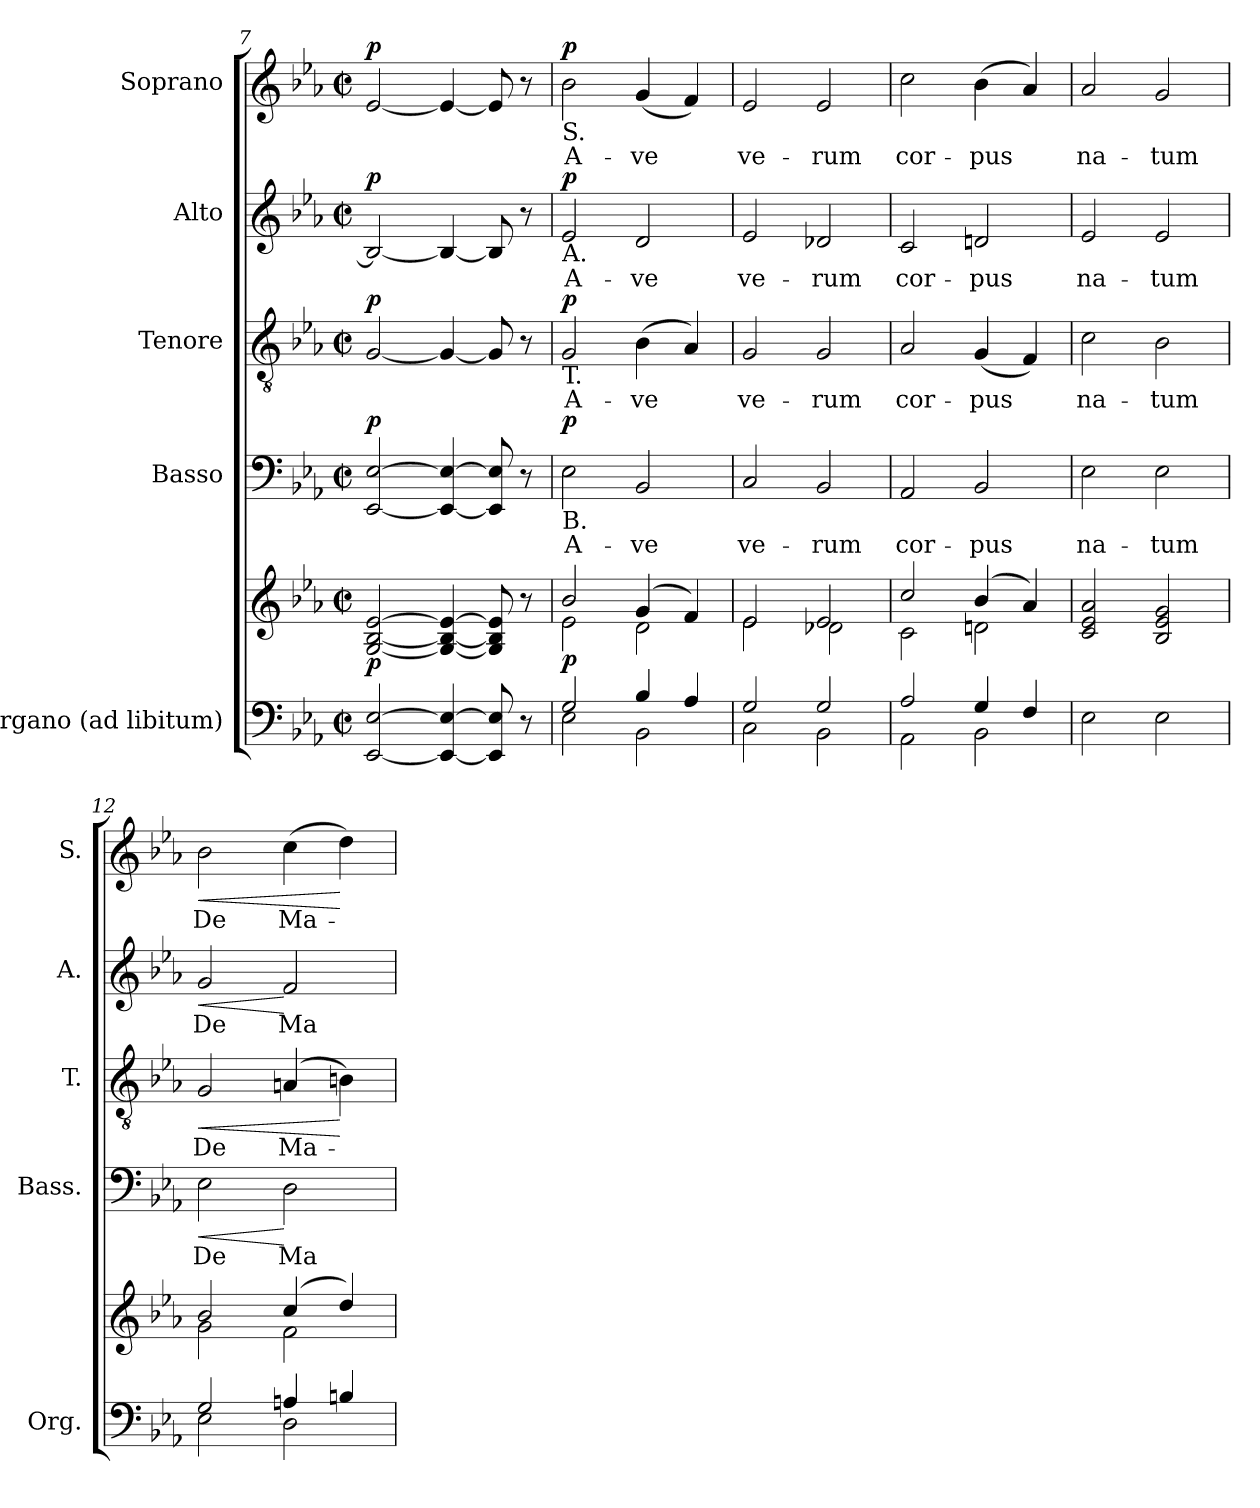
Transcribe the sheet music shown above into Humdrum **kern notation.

**kern	**kern	**dynam	**kern	**text	**dynam	**kern	**text	**dynam	**kern	**text	**dynam	**kern	**text	**dynam
*part5	*part5	*part5	*part4	*part4	*part4	*part3	*part3	*part3	*part2	*part2	*part2	*part1	*part1	*part1
*staff6	*staff5	*staff5/6	*staff4	*staff4	*staff4	*staff3	*staff3	*staff3	*staff2	*staff2	*staff2	*staff1	*staff1	*staff1
*I"Organo (ad libitum)	*	*	*I"Basso	*	*	*I"Tenore	*	*	*I"Alto	*	*	*I"Soprano	*	*
*I'Org.	*	*	*I'Bass.	*	*	*I'T.	*	*	*I'A.	*	*	*I'S.	*	*
*clefF4	*clefG2	*	*clefF4	*	*	*clefGv2	*	*	*clefG2	*	*	*clefG2	*	*
*	*	*	*	*	*	*ITrd7c12	*	*	*	*	*	*	*	*
*k[b-e-a-]	*k[b-e-a-]	*	*k[b-e-a-]	*	*	*k[b-e-a-]	*	*	*k[b-e-a-]	*	*	*k[b-e-a-]	*	*
*E-:	*E-:	*	*E-:	*	*	*E-:	*	*	*E-:	*	*	*E-:	*	*
*M2/2	*M2/2	*	*M2/2	*	*	*M2/2	*	*	*M2/2	*	*	*M2/2	*	*
*met(c|)	*met(c|)	*	*met(c|)	*	*	*met(c|)	*	*	*met(c|)	*	*	*met(c|)	*	*
=7	=7	=7	=7	=7	=7	=7	=7	=7	=7	=7	=7	=7	=7	=7
[<2EE-i/ [>2E-i	[<2Gi/ [<2B-i [>2e-i	p	[<2EE-i/ [>2E-i	.	p	[<2GGi/	.	p	2B-i/_<	.	p	[<2e-i/	.	p
4EE-i/_< 4E-i_>	4Gi/_< 4B-i_< 4e-i_>	.	4EE-i/_< 4E-i_>	.	.	4GGi/_<	.	.	4B-i/_<	.	.	4e-i/_<	.	.
8EE-i/] 8E-i]	8Gi/] 8B-i] 8e-i]	.	8EE-i/] 8E-i]	.	.	8GGi/]	.	.	8B-i/]	.	.	8e-i/]	.	.
8r	8r	.	8r	.	.	8r	.	.	8r	.	.	8r	.	.
!!LO:LB:g=z
=8	=8	=8	=8	=8	=8	=8	=8	=8	=8	=8	=8	=8	=8	=8
*^	*^	*	*	*	*	*	*	*	*	*	*	*	*	*
!	!	!	!	!	!	!LO:LY:b:color=#000000	!	!	!	!	!	!	!	!	!	!
!	!	!	!	!	!	!	!	!	!LO:LY:b:color=#000000	!	!	!	!	!	!	!
!	!	!	!	!	!	!	!	!	!	!	!	!LO:LY:b:color=#000000	!	!	!	!
!	!	!	!	!	!	!	!	!	!	!	!	!	!	!LO:TX:b:t=S.	!	!
!	!	!	!	!	!	!	!	!	!	!	!LO:TX:b:t=A.	!	!	!	!	!
!	!	!	!	!	!	!	!	!LO:TX:b:t=T.	!	!	!	!	!	!	!	!
!	!	!	!	!	!LO:TX:b:t=B.	!	!	!	!	!	!	!	!	!	!	!
!	!	!	!	!	!	!	!	!	!	!	!	!	!	!	!LO:LY:b:color=#000000	!
2Gi/	2E-i\	2b-i/	2e-i\	p	2E-i\	A-	p	2GGi/	A-	p	2e-i/	A-	p	2b-i\	A-	p
!	!	!	!	!	!	!LO:LY:b:color=#000000	!	!	!	!	!	!	!	!	!	!
!	!	!	!	!	!	!	!	!	!LO:LY:b:color=#000000	!	!	!	!	!	!	!
!	!	!	!	!	!	!	!	!	!	!	!	!LO:LY:b:color=#000000	!	!	!	!
!	!	!	!	!	!	!	!	!	!	!	!	!	!	!	!LO:LY:b:color=#000000	!
4B-i/	2BB-i\	(4gi/	2di\	.	2BB-i/	-ve	.	(4BB-i\	-ve	.	2di/	-ve	.	(4gi/	-ve	.
4A-i/	.	4fi/)	.	.	.	.	.	4AA-i/)	.	.	.	.	.	4fi/)	.	.
=9	=9	=9	=9	=9	=9	=9	=9	=9	=9	=9	=9	=9	=9	=9	=9	=9
!	!	!	!	!	!	!LO:LY:b:color=#000000	!	!	!	!	!	!	!	!	!	!
!	!	!	!	!	!	!	!	!	!LO:LY:b:color=#000000	!	!	!	!	!	!	!
!	!	!	!	!	!	!	!	!	!	!	!	!LO:LY:b:color=#000000	!	!	!	!
!	!	!	!	!	!	!	!	!	!	!	!	!	!	!	!LO:LY:b:color=#000000	!
2Gi/	2Ci\	2e-i/	2e-i\	.	2Ci/	ve-	.	2GGi/	ve-	.	2e-i/	ve-	.	2e-i/	ve-	.
!	!	!	!	!	!	!LO:LY:b:color=#000000	!	!	!	!	!	!	!	!	!	!
!	!	!	!	!	!	!	!	!	!LO:LY:b:color=#000000	!	!	!	!	!	!	!
!	!	!	!	!	!	!	!	!	!	!	!	!LO:LY:b:color=#000000	!	!	!	!
!	!	!	!	!	!	!	!	!	!	!	!	!	!	!	!LO:LY:b:color=#000000	!
2Gi/	2BB-i\	2e-i/	2d-Xi\	.	2BB-i/	-rum	.	2GGi/	-rum	.	2d-Xi/	-rum	.	2e-i/	-rum	.
=10	=10	=10	=10	=10	=10	=10	=10	=10	=10	=10	=10	=10	=10	=10	=10	=10
!	!	!	!	!	!	!LO:LY:b:color=#000000	!	!	!	!	!	!	!	!	!	!
!	!	!	!	!	!	!	!	!	!LO:LY:b:color=#000000	!	!	!	!	!	!	!
!	!	!	!	!	!	!	!	!	!	!	!	!LO:LY:b:color=#000000	!	!	!	!
!	!	!	!	!	!	!	!	!	!	!	!	!	!	!	!LO:LY:b:color=#000000	!
2A-i/	2AA-i\	2cci/	2ci\	.	2AA-i/	cor-	.	2AA-i/	cor-	.	2ci/	cor-	.	2cci\	cor-	.
!	!	!	!	!	!	!LO:LY:b:color=#000000	!	!	!	!	!	!	!	!	!	!
!	!	!	!	!	!	!	!	!	!LO:LY:b:color=#000000	!	!	!	!	!	!	!
!	!	!	!	!	!	!	!	!	!	!	!	!LO:LY:b:color=#000000	!	!	!	!
!	!	!	!	!	!	!	!	!	!	!	!	!	!	!	!LO:LY:b:color=#000000	!
4Gi/	2BB-i\	(4b-i/	2dni\	.	2BB-i/	-pus	.	(4GGi/	-pus	.	2dni/	-pus	.	(4b-i\	-pus	.
4Fi/	.	4a-i/)	.	.	.	.	.	4FFi/)	.	.	.	.	.	4a-i/)	.	.
*v	*v	*	*	*	*	*	*	*	*	*	*	*	*	*	*	*
*	*v	*v	*	*	*	*	*	*	*	*	*	*	*	*	*
=11	=11	=11	=11	=11	=11	=11	=11	=11	=11	=11	=11	=11	=11	=11
!	!	!	!	!LO:LY:b:color=#000000	!	!	!	!	!	!	!	!	!	!
!	!	!	!	!	!	!	!LO:LY:b:color=#000000	!	!	!	!	!	!	!
!	!	!	!	!	!	!	!	!	!	!LO:LY:b:color=#000000	!	!	!	!
!	!	!	!	!	!	!	!	!	!	!	!	!	!LO:LY:b:color=#000000	!
2E-i\	2ci/ 2e-i 2a-i	.	2E-i\	na-	.	2Ci\	na-	.	2e-i/	na-	.	2a-i/	na-	.
!	!	!	!	!LO:LY:b:color=#000000	!	!	!	!	!	!	!	!	!	!
!	!	!	!	!	!	!	!LO:LY:b:color=#000000	!	!	!	!	!	!	!
!	!	!	!	!	!	!	!	!	!	!LO:LY:b:color=#000000	!	!	!	!
!	!	!	!	!	!	!	!	!	!	!	!	!	!LO:LY:b:color=#000000	!
2E-i\	2B-i/ 2e-i 2gi	.	2E-i\	-tum	.	2BB-i\	-tum	.	2e-i/	-tum	.	2gi/	-tum	.
=12	=12	=12	=12	=12	=12	=12	=12	=12	=12	=12	=12	=12	=12	=12
*^	*^	*	*	*	*	*	*	*	*	*	*	*	*	*
!	!	!	!	!	!	!LO:LY:b:color=#000000	!LO:HP:b	!	!	!	!	!	!	!	!	!
!	!	!	!	!	!	!	!	!	!LO:LY:b:color=#000000	!LO:HP:b	!	!	!	!	!	!
!	!	!	!	!	!	!	!	!	!	!	!	!LO:LY:b:color=#000000	!LO:HP:b	!	!	!
!	!	!	!	!	!	!	!	!	!	!	!	!	!	!	!LO:LY:b:color=#000000	!LO:HP:b
2Gi/	2E-i\	2b-i/	2gi\	.	2E-i\	De	<	2GGi/	De	<	2gi/	De	<	2b-i\	De	<
!	!	!	!	!	!	!LO:LY:b:color=#000000	!	!	!	!	!	!	!	!	!	!
!	!	!	!	!	!	!	!	!	!LO:LY:b:color=#000000	!	!	!	!	!	!	!
!	!	!	!	!	!	!	!	!	!	!	!	!LO:LY:b:color=#000000	!	!	!	!
!	!	!	!	!	!	!	!	!	!	!	!	!	!	!	!LO:LY:b:color=#000000	!
4Ani/	2Di\	(4cci/	2fi\	[ [	2Di\	Ma-	[	(4AAni/	Ma-	.	2fi/	Ma-	[	(4cci\	Ma-	.
4Bni/	.	4ddi/)	.	.	.	.	.	4BBni\)	.	[	.	.	.	4ddi\)	.	[
*v	*v	*	*	*	*	*	*	*	*	*	*	*	*	*	*	*
*	*v	*v	*	*	*	*	*	*	*	*	*	*	*	*	*
=	=	=	=	=	=	=	=	=	=	=	=	=	=	=
*-	*-	*-	*-	*-	*-	*-	*-	*-	*-	*-	*-	*-	*-	*-
